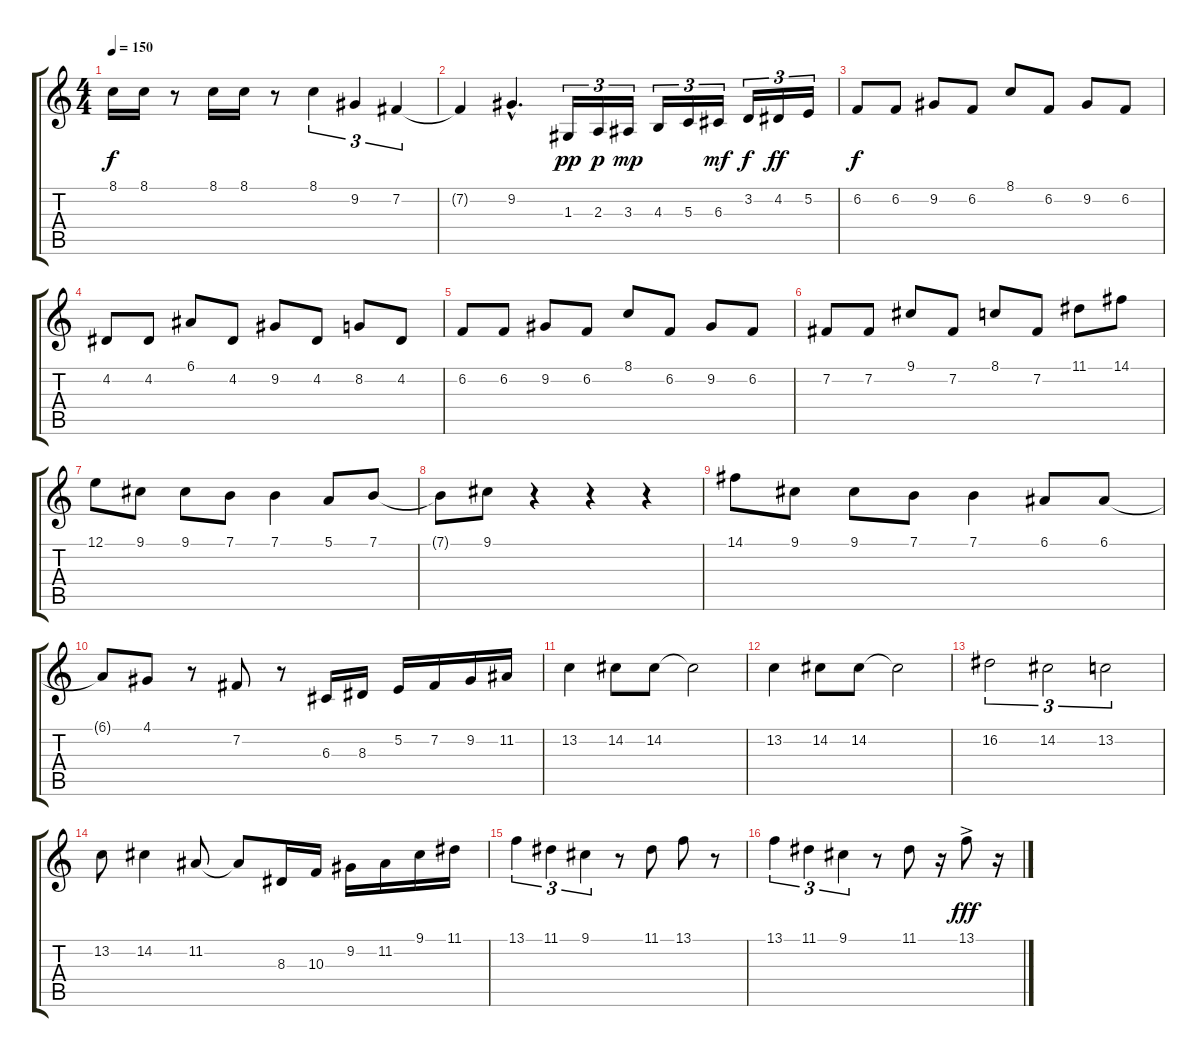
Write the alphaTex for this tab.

\track "" {instrument altosax}
\staff {score tabs}
\tuning (E4 B3 G3 D3 A2 E2) {hide}
\ts (4 4)
\tempo 150
\clef g2
\ks c
8.1.16{dy f} 8.1.16 r.8 8.1.16 8.1.16 r.8 8.1.4{tu (3 2)} 9.2.4{tu (3 2)} 7.2.4{tu (3 2)} |
7.2{t}.4 9.2{hac}.4{d} 1.3.16{tu (3 2) dy pp} 2.3.16{tu (3 2) dy p} 3.3.16{tu (3 2) dy mp} 4.3.16{tu (3 2)} 5.3.16{tu (3 2)} 6.3.16{tu (3 2) dy mf} 3.2.16{tu (3 2) dy f} 4.2.16{tu (3 2) dy ff} 5.2.16{tu (3 2)} |
6.2.8{dy f} 6.2.8 9.2.8 6.2.8 8.1.8 6.2.8 9.2.8 6.2.8 |
4.2.8 4.2.8 6.1.8 4.2.8 9.2.8 4.2.8 8.2.8 4.2.8 |
6.2.8 6.2.8 9.2.8 6.2.8 8.1.8 6.2.8 9.2.8 6.2.8 |
7.2.8 7.2.8 9.1.8 7.2.8 8.1.8 7.2.8 11.1.8 14.1.8 |
12.1.8 9.1.8 9.1.8 7.1.8 7.1.4 5.1.8 7.1.8 |
7.1{t}.8 9.1.8 r.4 r.4 r.4 |
14.1.8 9.1.8 9.1.8 7.1.8 7.1.4 6.1.8 6.1.8 |
6.1{t}.8 4.1.8 r.8 7.2.8 r.8 6.3.16 8.3.16 5.2.16 7.2.16 9.2.16 11.2.16 |
13.2.4 14.2.8 14.2.8 14.2{t}.2 |
13.2.4 14.2.8 14.2.8 14.2{t}.2 |
16.2.2{tu (3 2)} 14.2.2{tu (3 2)} 13.2.2{tu (3 2)} |
13.2.8 14.2.4 11.2.8 11.2{t}.8 8.3.16 10.3.16 9.2.16 11.2.16 9.1.16 11.1.16 |
13.1.4{tu (3 2)} 11.1.4{tu (3 2)} 9.1.4{tu (3 2)} r.8 11.1.8 13.1.8 r.8 |
13.1.4{tu (3 2)} 11.1.4{tu (3 2)} 9.1.4{tu (3 2)} r.8 11.1.8 r.16 13.1{ac}.8{dy fff} r.16
